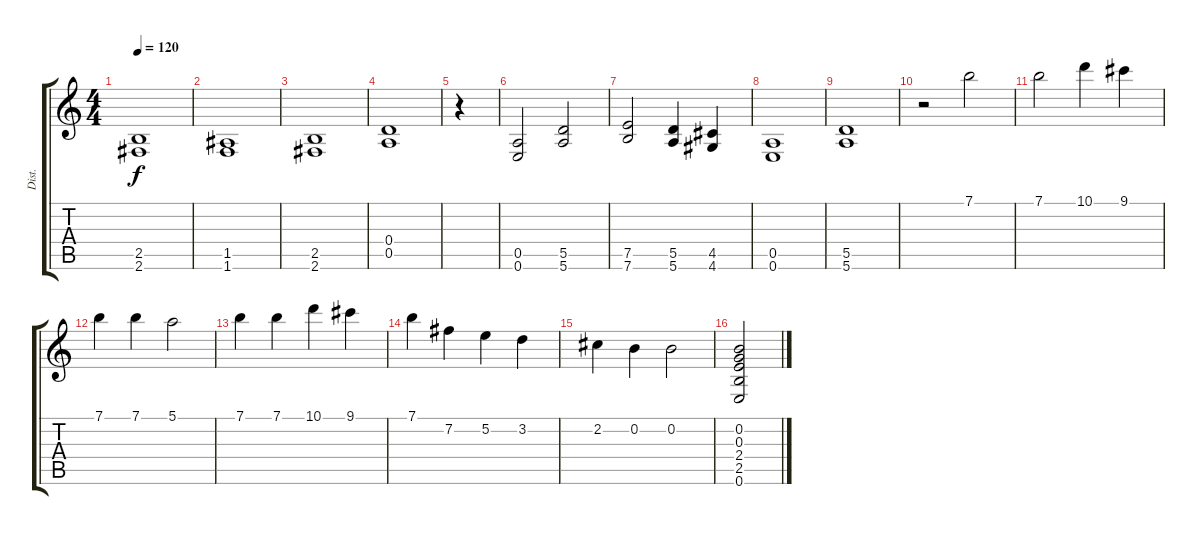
\track ("Dist." "Dist.") {instrument overdrivenguitar}
\staff {score tabs}
\tuning (E4 B3 G3 D3 A2 E2) {hide}
\ts (4 4)
\tempo 120
\clef g2
\ks c
(2.5 2.6).1{dy f} |
(1.5 1.6).1 |
(2.5 2.6).1 |
(0.4 0.5).1 |
r.4 |
(0.5 0.6).2 (5.5 5.6).2 |
(7.5 7.6).2 (5.5 5.6).4 (4.5 4.6).4 |
(0.5 0.6).1 |
(5.5 5.6).1 |
r.2 7.1.2 |
7.1.2 10.1.4 9.1.4 |
7.1.4 7.1.4 5.1.2 |
7.1.4 7.1.4 10.1.4 9.1.4 |
7.1.4 7.2.4 5.2.4 3.2.4 |
2.2.4 0.2.4 0.2.2 |
(0.2 0.3 2.4 2.5 0.6).2
